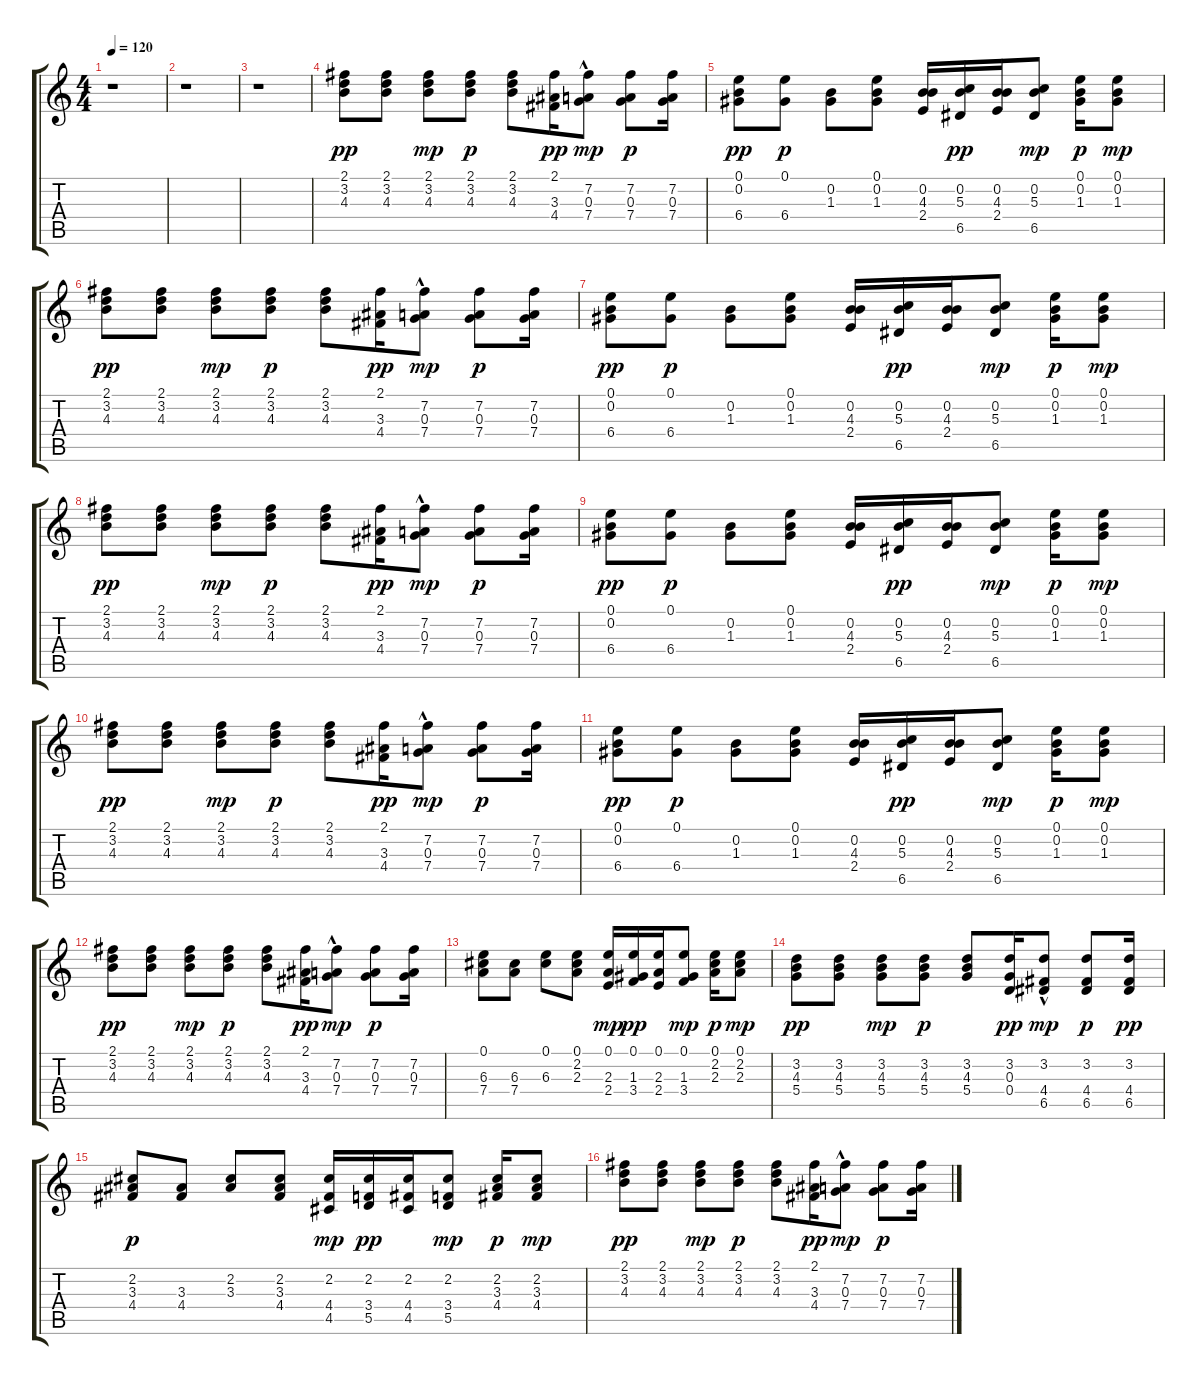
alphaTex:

\track "" {instrument acousticguitarsteel}
\staff {score tabs}
\tuning (E4 B3 G3 D3 A2 E2) {hide}
\ts (4 4)
\tempo 120
\clef g2
\ks c
r.1{dy pp} |
r.1 |
r.1 |
(2.1 3.2 4.3).8 (2.1 3.2 4.3).8 (2.1 3.2 4.3).8{dy mp} (2.1 3.2 4.3).8{dy p} (2.1 3.2 4.3).8 (2.1 3.3 4.4).16{dy pp} (7.2 0.3{hac} 7.4{hac}).8{dy mp} (7.2 0.3 7.4).8{dy p} (7.2 0.3 7.4).16 |
(0.1 0.2 6.4).8{dy pp} (0.1 6.4).8{dy p} (0.2 1.3).8 (0.1 0.2 1.3).8 (0.2 4.3 2.4).16 (0.2 5.3 6.5).16{dy pp} (0.2 4.3 2.4).16 (0.2 5.3 6.5).8{dy mp} (0.1 0.2 1.3).16{dy p} (0.1 0.2 1.3).8{dy mp} |
(2.1 3.2 4.3).8{dy pp} (2.1 3.2 4.3).8 (2.1 3.2 4.3).8{dy mp} (2.1 3.2 4.3).8{dy p} (2.1 3.2 4.3).8 (2.1 3.3 4.4).16{dy pp} (7.2 0.3{hac} 7.4{hac}).8{dy mp} (7.2 0.3 7.4).8{dy p} (7.2 0.3 7.4).16 |
(0.1 0.2 6.4).8{dy pp} (0.1 6.4).8{dy p} (0.2 1.3).8 (0.1 0.2 1.3).8 (0.2 4.3 2.4).16 (0.2 5.3 6.5).16{dy pp} (0.2 4.3 2.4).16 (0.2 5.3 6.5).8{dy mp} (0.1 0.2 1.3).16{dy p} (0.1 0.2 1.3).8{dy mp} |
(2.1 3.2 4.3).8{dy pp} (2.1 3.2 4.3).8 (2.1 3.2 4.3).8{dy mp} (2.1 3.2 4.3).8{dy p} (2.1 3.2 4.3).8 (2.1 3.3 4.4).16{dy pp} (7.2 0.3{hac} 7.4{hac}).8{dy mp} (7.2 0.3 7.4).8{dy p} (7.2 0.3 7.4).16 |
(0.1 0.2 6.4).8{dy pp} (0.1 6.4).8{dy p} (0.2 1.3).8 (0.1 0.2 1.3).8 (0.2 4.3 2.4).16 (0.2 5.3 6.5).16{dy pp} (0.2 4.3 2.4).16 (0.2 5.3 6.5).8{dy mp} (0.1 0.2 1.3).16{dy p} (0.1 0.2 1.3).8{dy mp} |
(2.1 3.2 4.3).8{dy pp} (2.1 3.2 4.3).8 (2.1 3.2 4.3).8{dy mp} (2.1 3.2 4.3).8{dy p} (2.1 3.2 4.3).8 (2.1 3.3 4.4).16{dy pp} (7.2 0.3{hac} 7.4{hac}).8{dy mp} (7.2 0.3 7.4).8{dy p} (7.2 0.3 7.4).16 |
(0.1 0.2 6.4).8{dy pp} (0.1 6.4).8{dy p} (0.2 1.3).8 (0.1 0.2 1.3).8 (0.2 4.3 2.4).16 (0.2 5.3 6.5).16{dy pp} (0.2 4.3 2.4).16 (0.2 5.3 6.5).8{dy mp} (0.1 0.2 1.3).16{dy p} (0.1 0.2 1.3).8{dy mp} |
(2.1 3.2 4.3).8{dy pp} (2.1 3.2 4.3).8 (2.1 3.2 4.3).8{dy mp} (2.1 3.2 4.3).8{dy p} (2.1 3.2 4.3).8 (2.1 3.3 4.4).16{dy pp} (7.2 0.3{hac} 7.4{hac}).8{dy mp} (7.2 0.3 7.4).8{dy p} (7.2 0.3 7.4).16 |
(0.1 6.3 7.4).8 (6.3 7.4).8 (0.1 6.3).8 (0.1 2.2 2.3).8 (0.1 2.3 2.4).16{dy mp} (0.1 1.3 3.4).16{dy pp} (0.1 2.3 2.4).16 (0.1 1.3 3.4).8{dy mp} (0.1 2.2 2.3).16{dy p} (0.1 2.2 2.3).8{dy mp} |
(3.2 4.3 5.4).8{dy pp} (3.2 4.3 5.4).8 (3.2 4.3 5.4).8{dy mp} (3.2 4.3 5.4).8{dy p} (3.2 4.3 5.4).8 (3.2 0.3 0.4).16{dy pp} (3.2 4.4{hac} 6.5{hac}).8{dy mp} (3.2 4.4 6.5).8{dy p} (3.2 4.4 6.5).16{dy pp} |
(2.2 3.3 4.4).8{dy p} (3.3 4.4).8 (2.2 3.3).8 (2.2 3.3 4.4).8 (2.2 4.4 4.5).16{dy mp} (2.2 3.4 5.5).16{dy pp} (2.2 4.4 4.5).16 (2.2 3.4 5.5).8{dy mp} (2.2 3.3 4.4).16{dy p} (2.2 3.3 4.4).8{dy mp} |
(2.1 3.2 4.3).8{dy pp} (2.1 3.2 4.3).8 (2.1 3.2 4.3).8{dy mp} (2.1 3.2 4.3).8{dy p} (2.1 3.2 4.3).8 (2.1 3.3 4.4).16{dy pp} (7.2 0.3{hac} 7.4{hac}).8{dy mp} (7.2 0.3 7.4).8{dy p} (7.2 0.3 7.4).16
